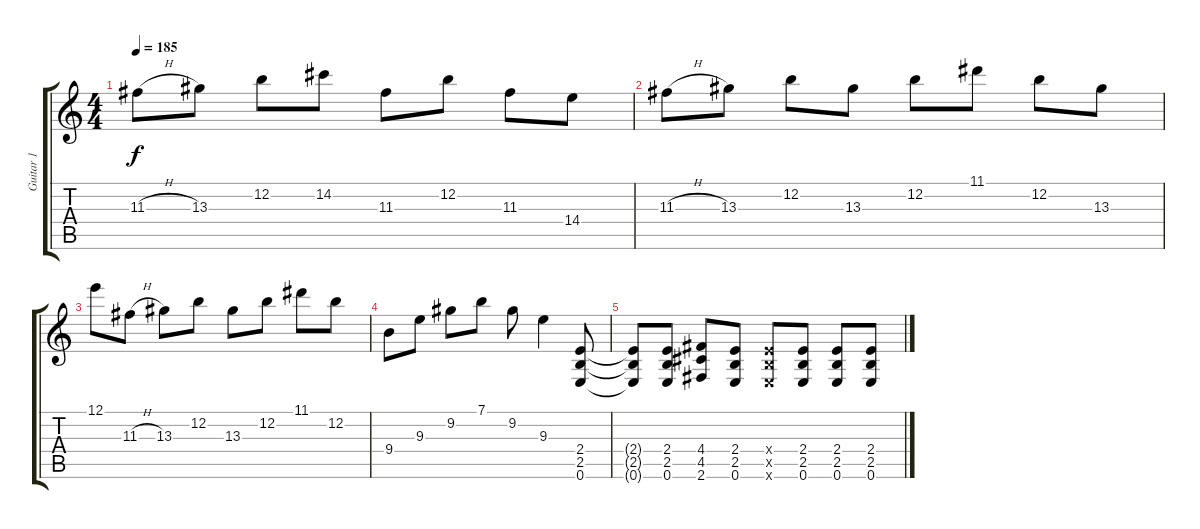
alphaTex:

\track ("Guitar 1" "Guitar 1") {instrument overdrivenguitar}
\staff {score tabs}
\tuning (E4 B3 G3 D3 A2 E2) {hide}
\ts (4 4)
\tempo 185
\clef g2
\ks c
11.3{h}.8{dy f} 13.3.8 12.2.8 14.2.8 11.3.8 12.2.8 11.3.8 14.4.8 |
11.3{h}.8 13.3.8 12.2.8 13.3.8 12.2.8 11.1.8 12.2.8 13.3.8 |
12.1.8 11.3{h}.8 13.3.8 12.2.8 13.3.8 12.2.8 11.1.8 12.2.8 |
9.4.8{instrument electricguitarclean} 9.3.8 9.2.8 7.1.8 9.2.8 9.3.4 (2.4 2.5 0.6).8{instrument overdrivenguitar} |
(2.4{t} 2.5{t} 0.6{t}).8 (2.4 2.5 0.6).8 (4.4 4.5 2.6).8 (2.4 2.5 0.6).8 (2.4{x} 2.5{x} 0.6{x}).8 (2.4 2.5 0.6).8 (2.4 2.5 0.6).8 (2.4 2.5 0.6).8
